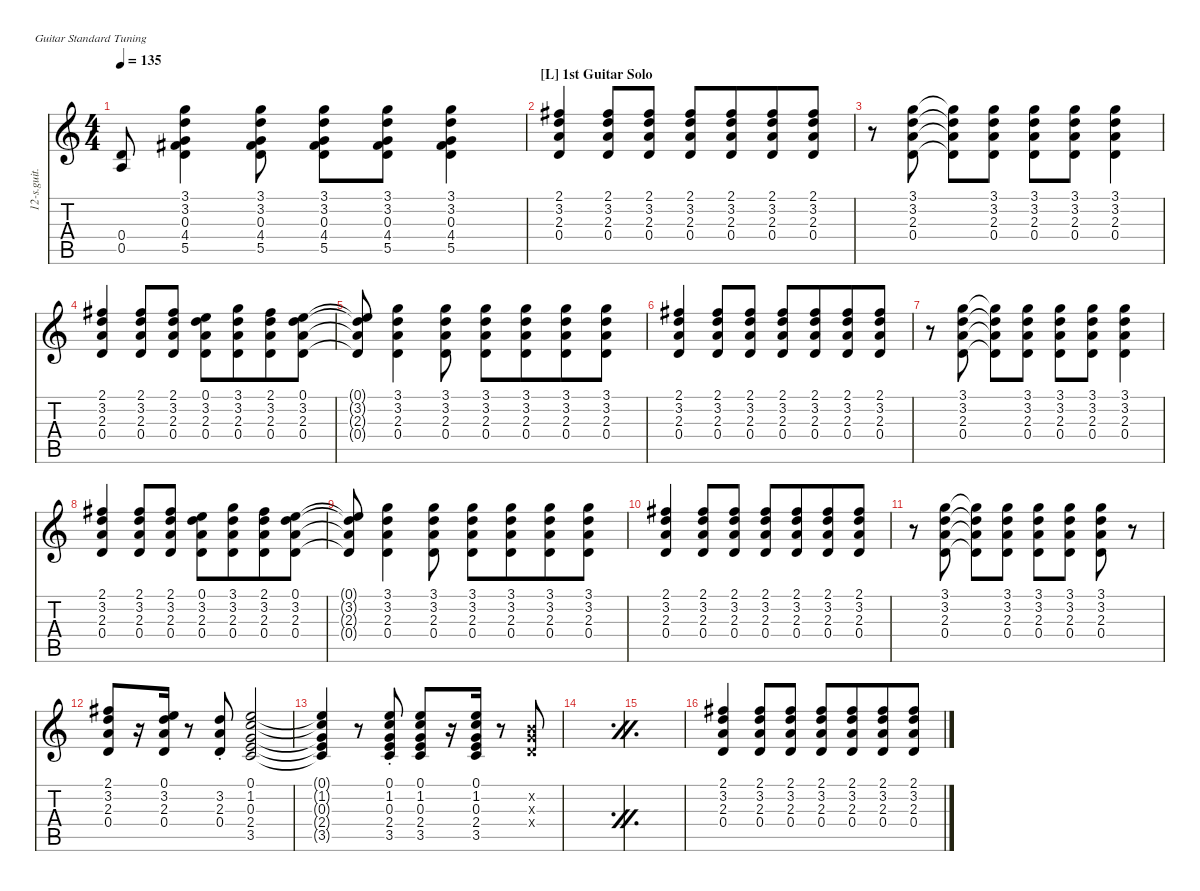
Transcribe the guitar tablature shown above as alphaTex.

\defaultSystemsLayout 4
\hideDynamics
\bracketExtendMode nobrackets
\track ("E.Guitar II" "12-s.guit.") {solo instrument acousticguitarsteel}
\staff {score tabs}
\tuning (E4 B3 G3 D3 A2 E2)
\ts (4 4)
\tempo 135
\clef g2
\ks c
(0.5 0.4).8{dy mf} (5.5 4.4{acc #} 0.3 3.2 3.1).4 (5.5 4.4{acc #} 0.3 3.2 3.1).8 (5.5 4.4{acc #} 0.3 3.2 3.1).8 (5.5 4.4{acc #} 0.3 3.2 3.1).8 (5.5 4.4{acc #} 0.3 3.2 3.1).4 |
\section ("L" "1st Guitar Solo")
(2.1{acc #} 3.2 2.3 0.4).4 (2.1{acc #} 3.2 2.3 0.4).8 (2.1{acc #} 3.2 2.3 0.4).8 (2.1{acc #} 3.2 2.3 0.4).8 (2.1{acc #} 3.2 2.3 0.4).8{beam merge} (2.1{acc #} 3.2 2.3 0.4).8 (2.1{acc #} 3.2 2.3 0.4).8 |
r.8 (3.1 3.2 2.3 0.4).8 (3.1{t} 3.2{t} 2.3{t} 0.4{t}).8 (3.1 3.2 2.3 0.4).8 (3.1 3.2 2.3 0.4).8 (3.1 3.2 2.3 0.4).8 (3.1 3.2 2.3 0.4).4 |
(2.1{acc #} 3.2 2.3 0.4).4 (2.1{acc #} 3.2 2.3 0.4).8 (2.1{acc #} 3.2 2.3 0.4).8 (0.1 3.2 2.3 0.4).8 (3.1 3.2 2.3 0.4).8{beam merge} (2.1{acc #} 3.2 2.3 0.4).8 (0.1 3.2 2.3 0.4).8 |
(0.1{t} 3.2{t} 2.3{t} 0.4{t}).8 (3.1 3.2 2.3 0.4).4 (3.1 3.2 2.3 0.4).8 (3.1 3.2 2.3 0.4).8 (3.1 3.2 2.3 0.4).8{beam merge} (3.1 3.2 2.3 0.4).8 (3.1 3.2 2.3 0.4).8 |
(2.1{acc #} 3.2 2.3 0.4).4 (2.1{acc #} 3.2 2.3 0.4).8 (2.1{acc #} 3.2 2.3 0.4).8 (2.1{acc #} 3.2 2.3 0.4).8 (2.1{acc #} 3.2 2.3 0.4).8{beam merge} (2.1{acc #} 3.2 2.3 0.4).8 (2.1{acc #} 3.2 2.3 0.4).8 |
r.8 (3.1 3.2 2.3 0.4).8 (3.1{t} 3.2{t} 2.3{t} 0.4{t}).8 (3.1 3.2 2.3 0.4).8 (3.1 3.2 2.3 0.4).8 (3.1 3.2 2.3 0.4).8 (3.1 3.2 2.3 0.4).4 |
(2.1{acc #} 3.2 2.3 0.4).4 (2.1{acc #} 3.2 2.3 0.4).8 (2.1{acc #} 3.2 2.3 0.4).8 (0.1 3.2 2.3 0.4).8 (3.1 3.2 2.3 0.4).8{beam merge} (2.1{acc #} 3.2 2.3 0.4).8 (0.1 3.2 2.3 0.4).8 |
(0.1{t} 3.2{t} 2.3{t} 0.4{t}).8 (3.1 3.2 2.3 0.4).4 (3.1 3.2 2.3 0.4).8 (3.1 3.2 2.3 0.4).8 (3.1 3.2 2.3 0.4).8{beam merge} (3.1 3.2 2.3 0.4).8 (3.1 3.2 2.3 0.4).8 |
(2.1{acc #} 3.2 2.3 0.4).4 (2.1{acc #} 3.2 2.3 0.4).8 (2.1{acc #} 3.2 2.3 0.4).8 (2.1{acc #} 3.2 2.3 0.4).8 (2.1{acc #} 3.2 2.3 0.4).8{beam merge} (2.1{acc #} 3.2 2.3 0.4).8 (2.1{acc #} 3.2 2.3 0.4).8 |
r.8 (3.1 3.2 2.3 0.4).8 (3.1{t} 3.2{t} 2.3{t} 0.4{t}).8 (3.1 3.2 2.3 0.4).8 (3.1 3.2 2.3 0.4).8 (3.1 3.2 2.3 0.4).8 (3.1 3.2 2.3 0.4).8 r.8 |
(2.1{acc #} 3.2 2.3 0.4).8 r.16 (0.1 3.2 2.3 0.4).16 r.8 (3.2{st} 2.3{st} 0.4{st}).8 (0.1 1.2 0.3 2.4 3.5).2 |
(0.1{t} 1.2{t} 0.3{t} 2.4{t} 3.5{t}).4 r.8 (0.1{st} 1.2{st} 0.3{st} 2.4{st} 3.5{st}).8 (0.1 1.2 0.3 2.4 3.5).8 r.16 (0.1 1.2 0.3 2.4 3.5).16 r.8 (0.4{x} 0.3{x} 0.2{x}).8 |
\simile firstofdouble
|
\simile secondofdouble
|
\simile none
(2.1{acc #} 3.2 2.3 0.4).4 (2.1{acc #} 3.2 2.3 0.4).8 (2.1{acc #} 3.2 2.3 0.4).8 (2.1{acc #} 3.2 2.3 0.4).8 (2.1{acc #} 3.2 2.3 0.4).8{beam merge} (2.1{acc #} 3.2 2.3 0.4).8 (2.1{acc #} 3.2 2.3 0.4).8
